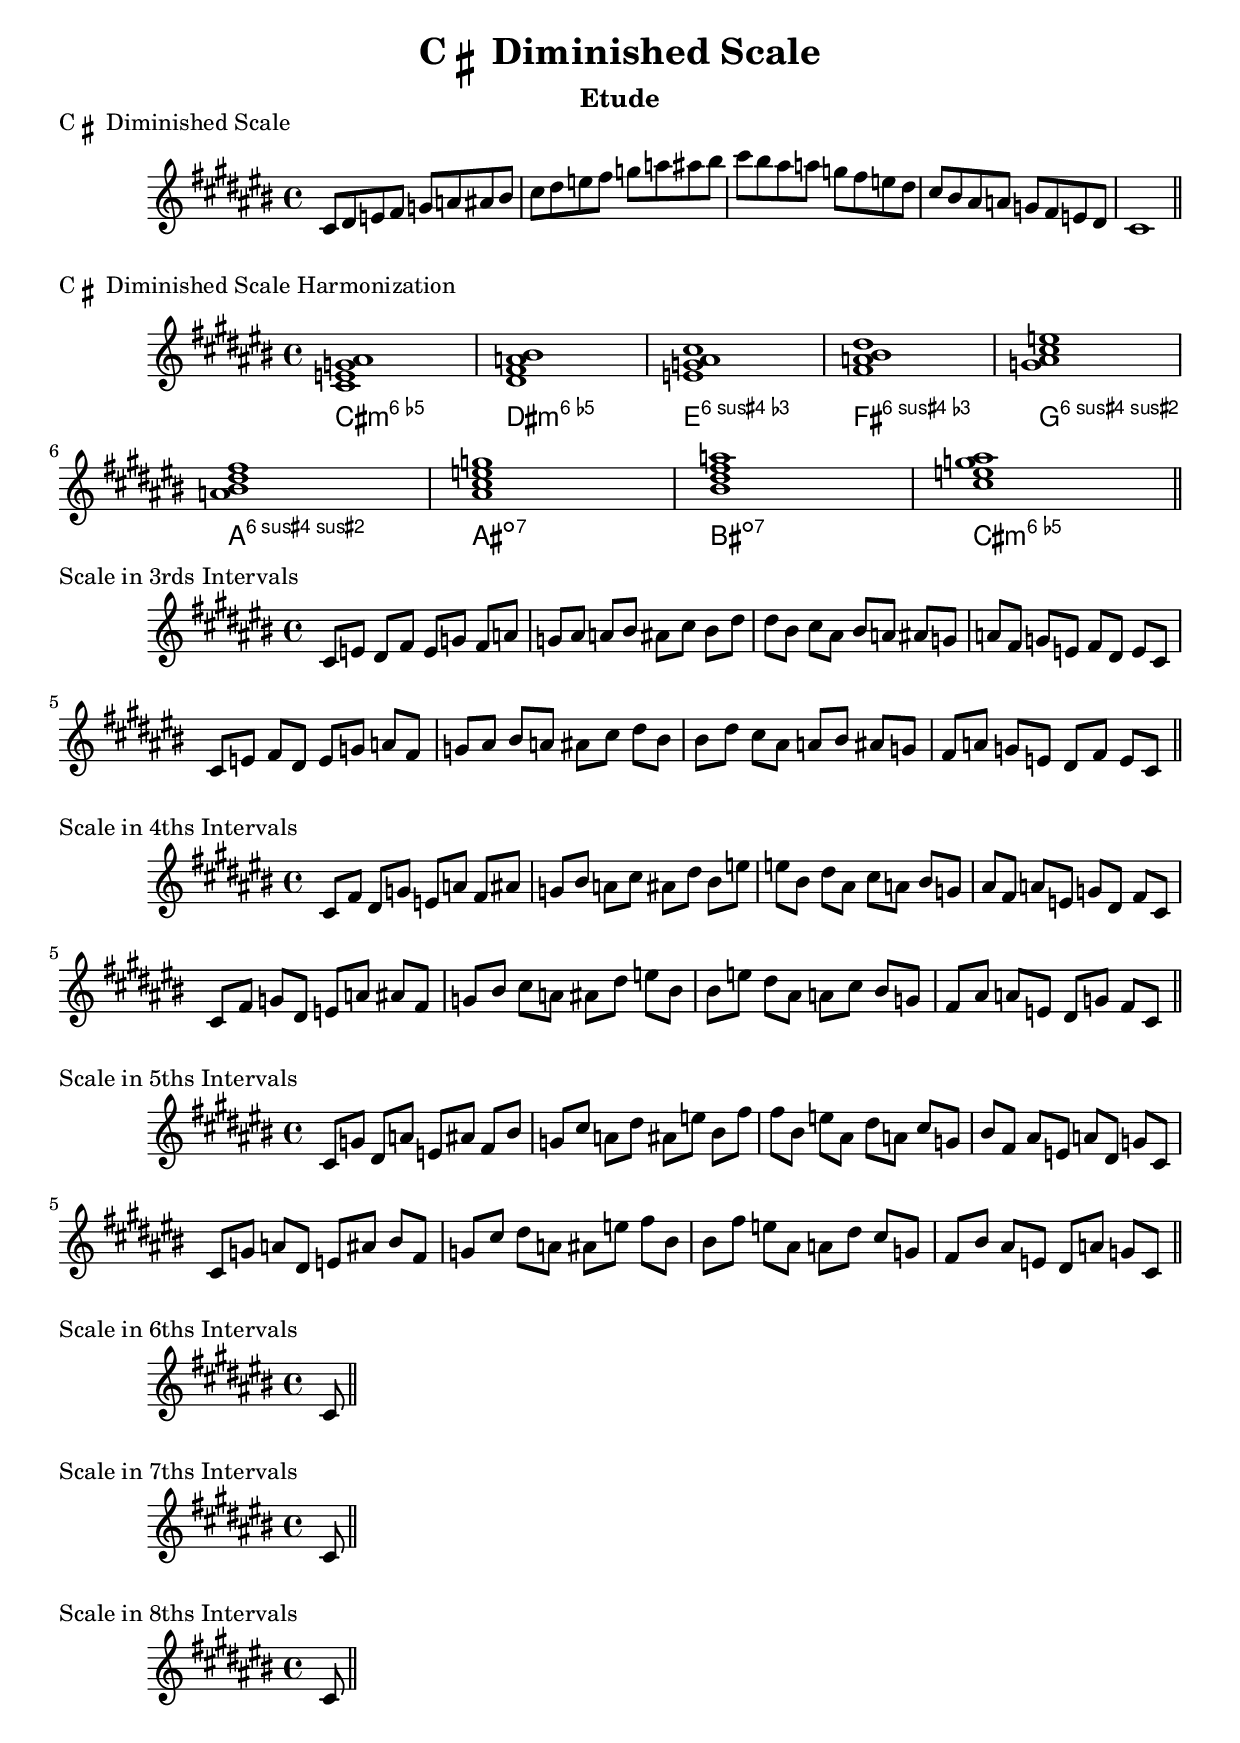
\version "2.18.2"

\include "scales.ly"

\header{
  title = \markup { "C" \sharp " Diminished Scale" }
  subtitle = \markup { "Etude" }
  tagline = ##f
}

\tocItem \markup { "C" \sharp " Diminished Scale" }

\score {
  \transpose c cis
  \new Staff \relative c' {
    \key c \major
    \CDiminishedScale
    \bar "||"
  }
  \header{
    piece = \markup { "C" \sharp " Diminished Scale" }
  }
}

\score {
  \transpose c cis
  \new Staff \relative c' {
    \key c \major
    \CDiminishedHarmonization
    \bar "||"
  }
  \header{
    piece = \markup { "C" \sharp " Diminished Scale Harmonization" }
  }
}

\score {
  \transpose c cis
  \new Staff \relative c' {
    \key c \major
    \set Timing.beamExceptions = #'()
    \set Timing.baseMoment = #'(ly:make-moment 1/4)
    \set Timing.beatStructure = #'(1 1 1 1)
    \CDiminishedScaleThirds
    \bar "||"
  }
  \header{
    piece = \markup { "Scale in 3rds Intervals" }
  }
}

\score {
  \transpose c cis
  \new Staff \relative c' {
    \key c \major
    \set Timing.beamExceptions = #'()
    \set Timing.baseMoment = #'(ly:make-moment 1/4)
    \set Timing.beatStructure = #'(1 1 1 1)
    \CDiminishedScaleFourths
    \bar "||"
  }
  \header{
    piece = \markup { "Scale in 4ths Intervals" }
  }
}

\score {
  \transpose c cis
  \new Staff \relative c' {
    \key c \major
    \set Timing.beamExceptions = #'()
    \set Timing.baseMoment = #'(ly:make-moment 1/4)
    \set Timing.beatStructure = #'(1 1 1 1)
    \CDiminishedScaleFifths
    \bar "||"
  }
  \header{
    piece = \markup { "Scale in 5ths Intervals" }
  }
}

\score {
  \transpose c cis
  \new Staff \relative c' {
    \key c \major
    \set Timing.beamExceptions = #'()
    \set Timing.baseMoment = #'(ly:make-moment 1/4)
    \set Timing.beatStructure = #'(1 1 1 1)
    \CDiminishedScaleSixths
    \bar "||"
  }
  \header{
    piece = \markup { "Scale in 6ths Intervals" }
  }
}

\score {
  \transpose c cis
  \new Staff \relative c' {
    \key c \major
    \set Timing.beamExceptions = #'()
    \set Timing.baseMoment = #'(ly:make-moment 1/4)
    \set Timing.beatStructure = #'(1 1 1 1)
    \CDiminishedScaleSevenths
    \bar "||"
  }
  \header{
    piece = \markup { "Scale in 7ths Intervals" }
  }
}

\score {
  \transpose c cis
  \new Staff \relative c' {
    \key c \major
    \set Timing.beamExceptions = #'()
    \set Timing.baseMoment = #'(ly:make-moment 1/4)
    \set Timing.beatStructure = #'(1 1 1 1)
    \CDiminishedScaleEights
    \bar "||"
  }
  \header{
    piece = \markup { "Scale in 8ths Intervals" }
  }
}


\pageBreak